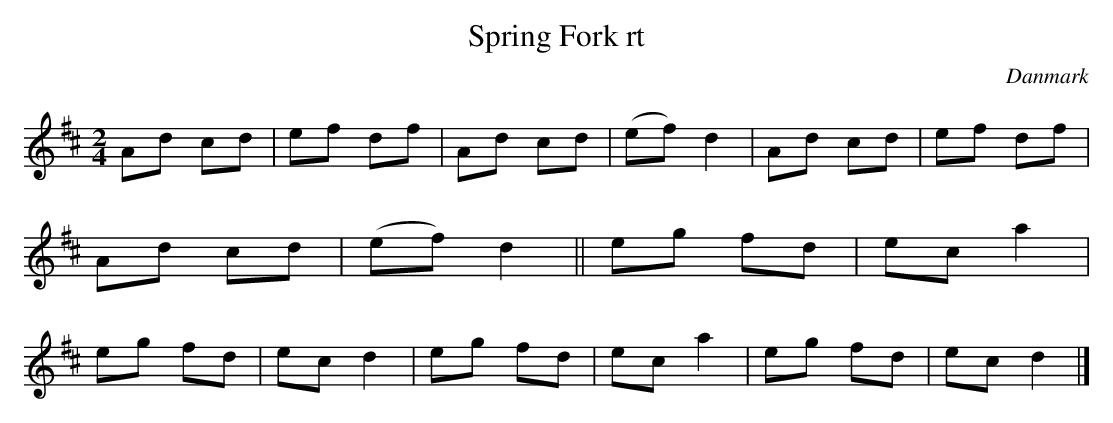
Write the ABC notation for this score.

X:1
T: Spring Fork rt
O:Danmark
M: 2/4
L: 1/8
K: D
Ad cd|ef df|Ad cd|(ef) d2|Ad cd|ef df|Ad cd|(ef) d2||\
eg fd|ec a2|eg fd|ec d2|eg fd|ec a2|eg fd|ec d2|]
